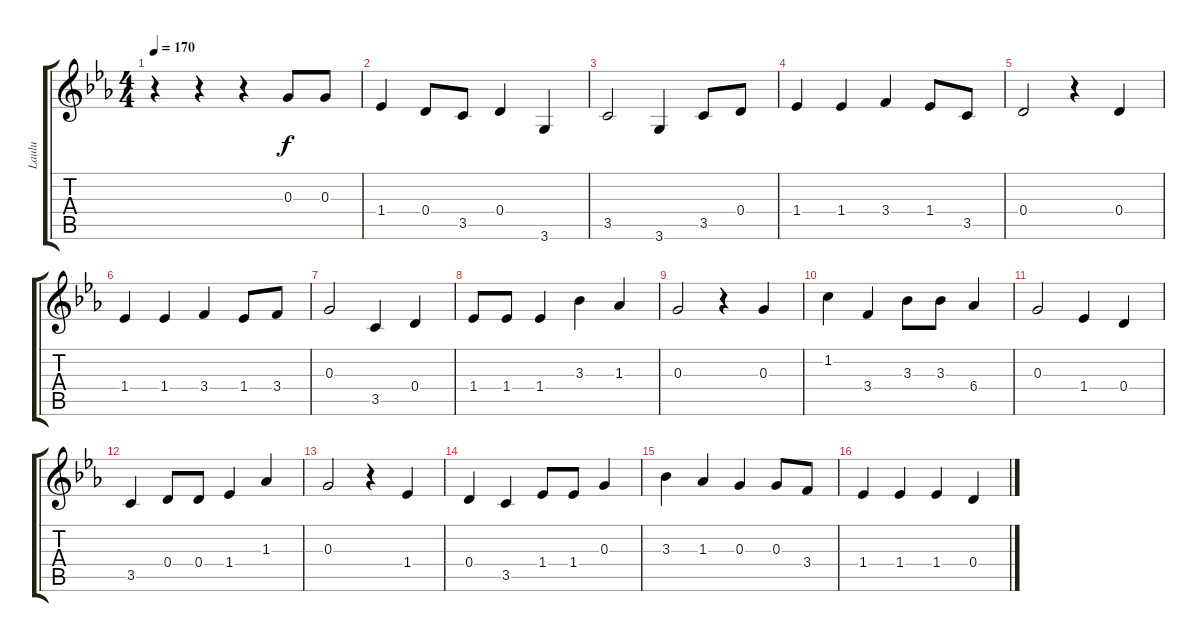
\track ("Laulu" "Laulu") {instrument distortionguitar}
\staff {score tabs}
\tuning (E4 B3 G3 D3 A2 E2) {hide}
\ts (4 4)
\tempo 170
\clef g2
\ks eb
r.4{dy f instrument distortionguitar} r.4 r.4 0.3.8 0.3.8 |
1.4.4 0.4.8 3.5.8 0.4.4 3.6.4 |
3.5.2 3.6.4 3.5.8 0.4.8 |
1.4.4 1.4.4 3.4.4 1.4.8 3.5.8 |
0.4.2 r.4 0.4.4 |
1.4.4 1.4.4 3.4.4 1.4.8 3.4.8 |
0.3.2 3.5.4 0.4.4 |
1.4.8 1.4.8 1.4.4 3.3.4 1.3.4 |
0.3.2 r.4 0.3.4 |
1.2.4 3.4.4 3.3.8 3.3.8 6.4.4 |
0.3.2 1.4.4 0.4.4 |
3.5.4 0.4.8 0.4.8 1.4.4 1.3.4 |
0.3.2 r.4 1.4.4 |
0.4.4 3.5.4 1.4.8 1.4.8 0.3.4 |
3.3.4 1.3.4 0.3.4 0.3.8 3.4.8 |
1.4.4 1.4.4 1.4.4 0.4.4
